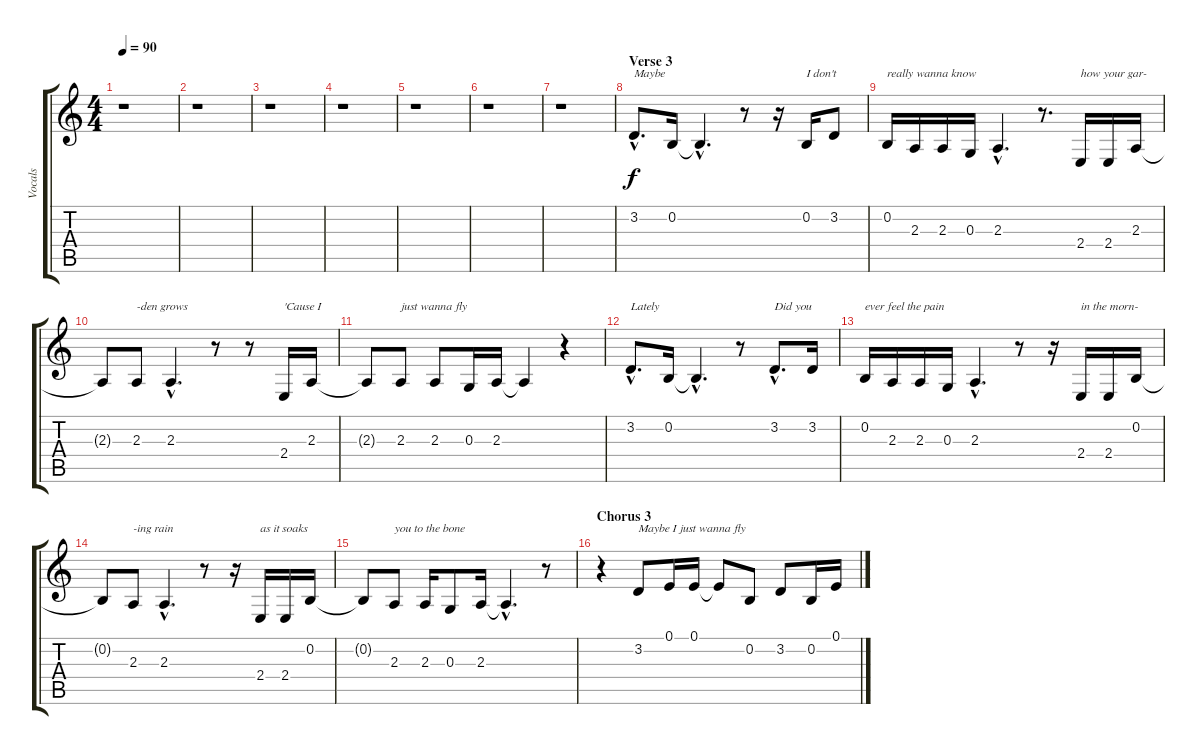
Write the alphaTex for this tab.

\track ("Vocals" "Vocals") {instrument tenorsax}
\staff {score tabs}
\tuning (E4 B3 G3 D3 A2 E2) {hide}
\ts (4 4)
\tempo 90
\clef g2
\ks c
r.1{dy f} |
r.1 |
r.1 |
r.1 |
r.1 |
r.1 |
r.1 |
\section ("" "Verse 3")
3.2{hac}.8{d txt "Maybe"} 0.2.16 0.2{hac t}.4{d} r.8 r.16 0.2.16{txt "I don't"} 3.2.8 |
0.2.16{txt "really wanna know"} 2.3.16 2.3.16 0.3.16 2.3{hac}.4{d} r.8{d} 2.4.16{txt "how your gar-"} 2.4.16 2.3.16 |
2.3{t}.8 2.3.8{txt "-den grows"} 2.3{hac}.4{d} r.8 r.8 2.4.16{txt "'Cause I"} 2.3.16 |
2.3{t}.8 2.3.8{txt "just wanna fly"} 2.3.8 0.3.16 2.3.16 2.3{t}.4 r.4 |
3.2{hac}.8{d txt "Lately"} 0.2.16 0.2{hac t}.4{d} r.8 3.2{hac}.8{d txt "Did you"} 3.2.16 |
0.2.16{txt "ever feel the pain"} 2.3.16 2.3.16 0.3.16 2.3{hac}.4{d} r.8 r.16 2.4.16{txt "in the morn-"} 2.4.16 0.2.16 |
0.2{t}.8 2.3.8{txt "-ing rain"} 2.3{hac}.4{d} r.8 r.16 2.4.16{txt "as it soaks"} 2.4.16 0.2.16 |
0.2{t}.8 2.3.8{txt "you to the bone"} 2.3.16 0.3.8 2.3.16 2.3{hac t}.4{d} r.8 |
\section ("" "Chorus 3")
r.4 3.2.8{txt "Maybe I just wanna fly"} 0.1.16 0.1.16 0.1{t}.8 0.2.8 3.2.8 0.2.16 0.1.16
